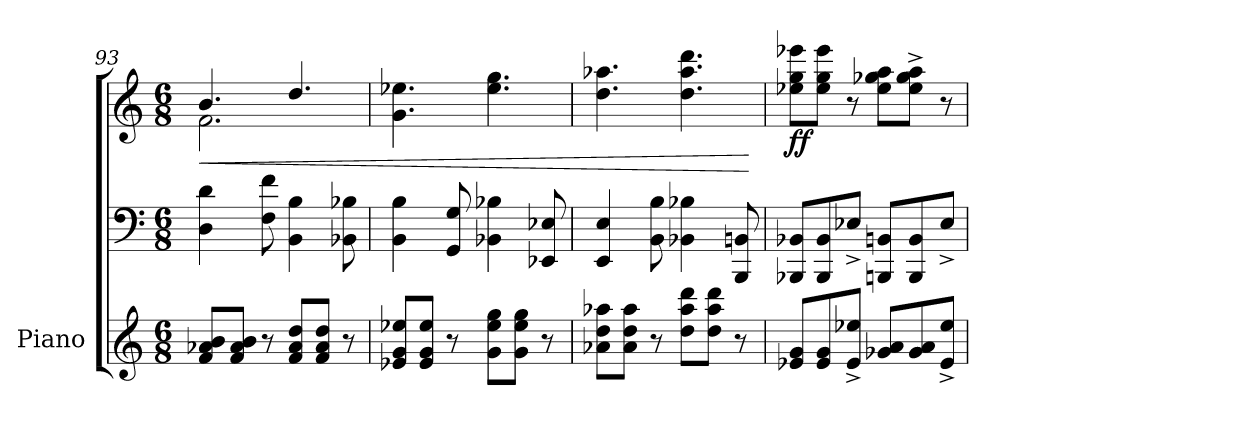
**kern	**kern	**kern	**dynam
*part1	*part1	*part1	*part1
*staff3	*staff2	*staff1	*staff1/2/3
*I"Piano	*	*	*
*I'Pno.	*	*	*
*clefG2	*clefF4	*clefG2	*
*k[]	*k[]	*k[]	*
*M6/8	*M6/8	*M6/8	*
=93	=93	=93	=93
!	!	!	!LO:HP:b
*	*	*^	*
8f/ 8a-X/ 8b/L	4D\ 4d\	4.b/	2.f\	<
8f/ 8a-/ 8b/J	.	.	.	.
8r	8F\ 8f\	.	.	.
8f/ 8a-/ 8dd/L	4BB\ 4B\	4.dd/	.	.
8f/ 8a-/ 8dd/J	.	.	.	.
8r	8BB-X\ 8B-X\	.	.	.
*	*	*v	*v	*
=94	=94	=94	=94
8e-X/ 8g/ 8ee-X/L	4BB\ 4B\	4.g\ 4.ee-X\	.
8e-/ 8g/ 8ee-/J	.	.	.
8r	8GG/ 8G/	.	.
8g\ 8ee-\ 8gg\L	4BB-X\ 4B-X\	4.ee-\ 4.gg\	.
8g\ 8ee-\ 8gg\J	.	.	.
8r	8EE-X/ 8E-X/	.	.
!!LO:LB:g=z
=95	=95	=95	=95
8a-X\ 8dd\ 8aa-X\L	4EE/ 4E/	4.dd\ 4.aa-X\	.
8a-\ 8dd\ 8aa-\J	.	.	.
8r	8BB\ 8B\	.	.
8dd\ 8aa-\ 8ddd\L	4BB-X\ 4B-X\	4.dd\ 4.aa-\ 4.ddd\	.
8dd\ 8aa-\ 8ddd\J	.	.	.
8r	8BBB/ 8BBn/	.	.
.	.	.	[
=96	=96	=96	=96
*	*	*MM183	*
!	!	!	!LO:DY:b
8e-X/ 8g/L	8BBB-X/ 8BB-X/L	8ee-X\ 8gg\ 8eee-X\L	ff
8e-/ 8g/	8BBB-/ 8BB-/	8ee-\ 8gg\ 8eee-\J	.
8e-/^ 8ee-X/^J	8E-X^/J	8r	.
8g-X/ 8a/L	8BBBn/ 8BBn/L	8ee-\ 8gg-X\ 8aa\L	.
8g-/ 8a/	8BBB/ 8BB/	8ee-\^ 8gg-\^ 8aa\^J	.
8e-/^ 8ee-/^J	8E-^/J	8r	.
=	=	=	=
*-	*-	*-	*-
